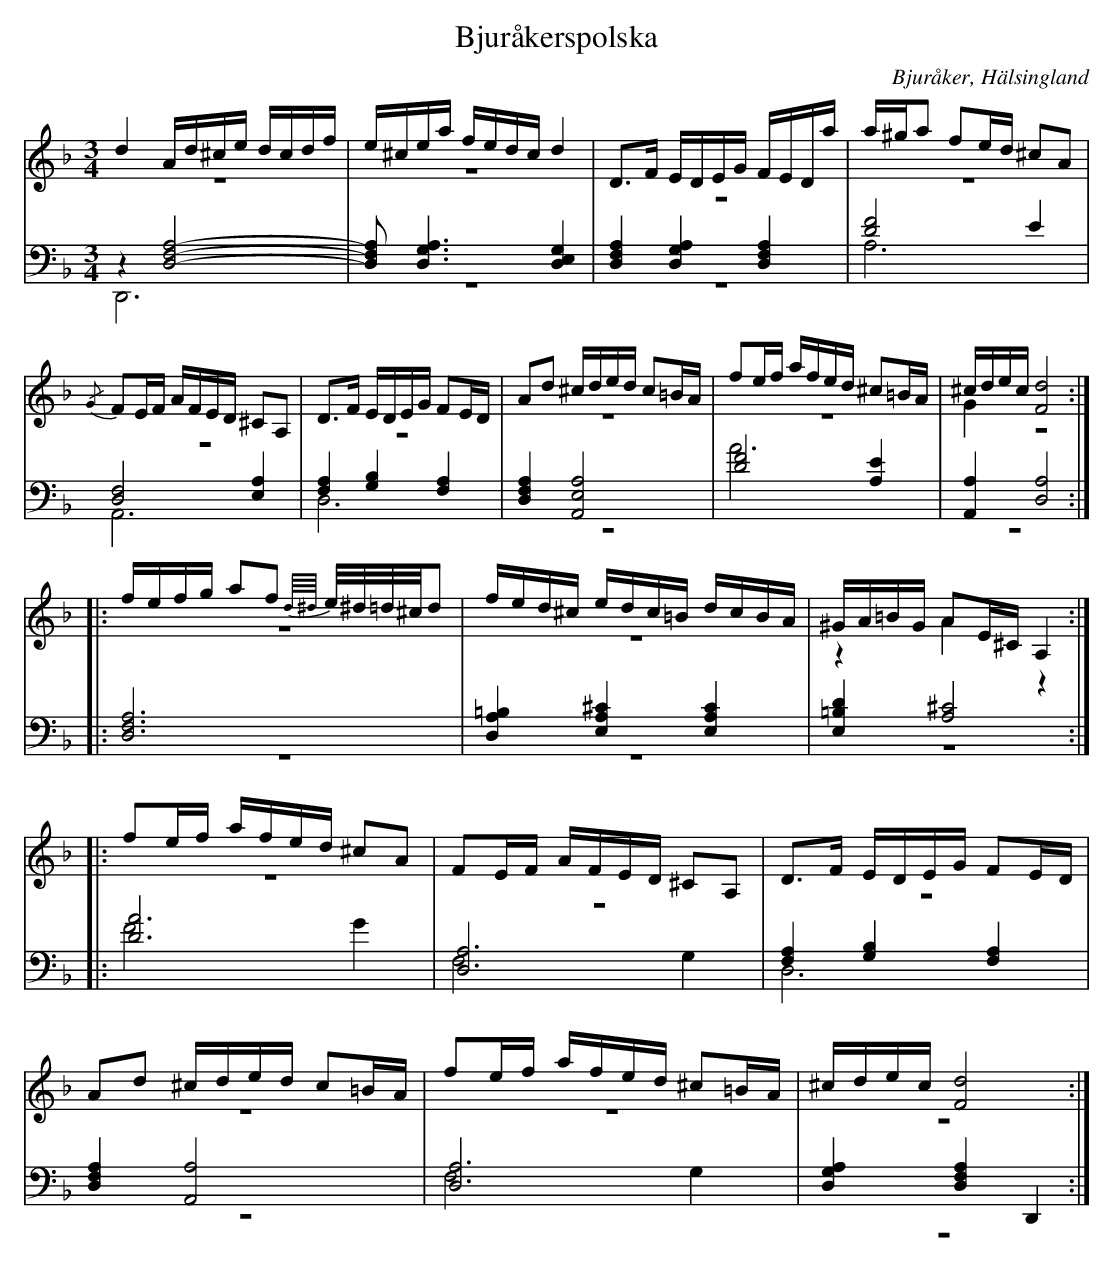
X:1
T: Bjuråkerspolska
O: Bjuråker, Hälsingland
M: 3/4
L: 1/16
K: Dm
V:1
V:2 merge
V:3
V:4 merge
V:1
d4 Ad^ce dcdf |e^cea fedc d4|D2>F2 EDEG FEDa|a^ga2 f2ed ^c2A2|
{/G}F2EF AFED ^C2A,2|D2>F2 EDEG F2ED|A2d2 ^cded c2=BA|f2ef afed ^c2=BA|^cdec [F8d8]:|
|:fefg a2f2 {d//^d//}e/^d/=d/^c/d2 |fed^c edc=B dcBA|^GA=BG A2E^C A,4:|
|:f2ef afed ^c2A2|F2EF AFED ^C2A,2|D2>F2 EDEG F2ED|
A2d2 ^cded c2=BA|f2ef afed ^c2=BA|^cdec [F8d8]:|
V:2
z12|z12|z12|z12|
z12|z12|z12|z12|G4 z8:|
|:z12|z12|z4 A4 z4:|
|:z12|z12|z12|
z12|z12|z12:|
V:3 clef=bass
z4 [D,8F,8 A,8]-|[D,2F,2 A,2] [D,6G,6A,6] [D,4E,4G,4]|[D,4F,4A,4] [D,4G,4A,4] [D,4F,4A,4]|[D8F8] E4|
[D,8F,8] [E,4A,4]|[F,4A,4] [G,4B,4] [F,4A,4]|[D,4F,4A,4] [A,,8E,8A,8]|[D8F8] [A,4E4]|[A,,4A,4] [D,8A,8]:|
|:[D,12F,12A,12]|[D,4A,4=B,4] [E,4A,4^C4] [E,4A,4C4]|[E,4=B,4D4] [A,8^C8]:|
|:[D12A12]|[D,12A,12]|[F,4A,4] [G,4B,4] [F,4A,4]|
[D,4F,4A,4] [A,,8A,8]|[D,12A,12]|[D,4G,4A,4] [D,4F,4A,4] D,,4:|
V:4 clef=bass
D,,12|z12|z12|A,12|
A,,12|D,12|z12|A12|z12:|
|:z12|z12|z12:|
|:F8 G4|F,8 G,4|D,12|
z12|F,8 G,4|z12:|
